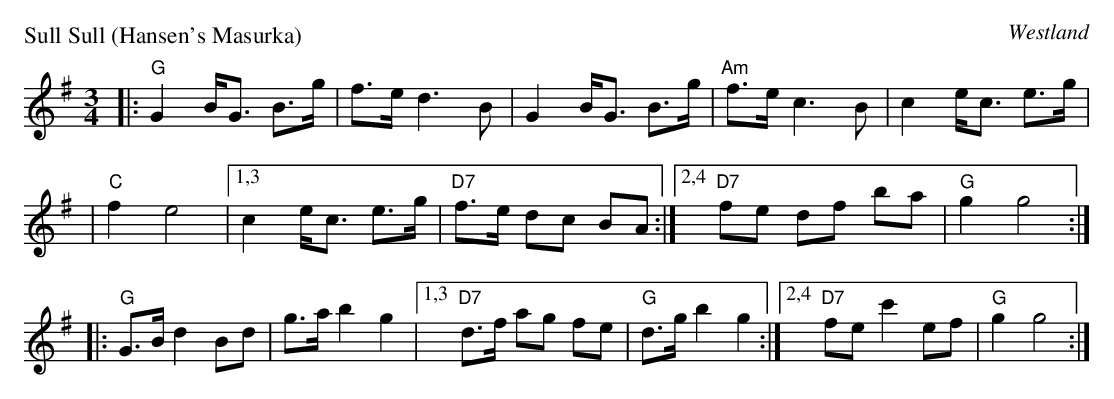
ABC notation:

X:1
P: Sull Sull (Hansen's Masurka)
O: Westland
M: 3/4
L: 1/8
K: G
|: "G"G2 B<G B>g | f>e d3 B | G2 B<G B>g | "Am"f>e c3 B | c2 e<c e>g |
| "C"f2 e4 |1,3 c2 e<c e>g | "D7"f>e dc BA :|2,4 "D7"fe df ba | "G"g2 g4 :|
|: "G"G>B d2 Bd | g>a b2 g2 |1,3 "D7"d>f ag fe | "G"d>g b2 g2 :|2,4 "D7"fe c'2 ef | "G"g2 g4 :|
